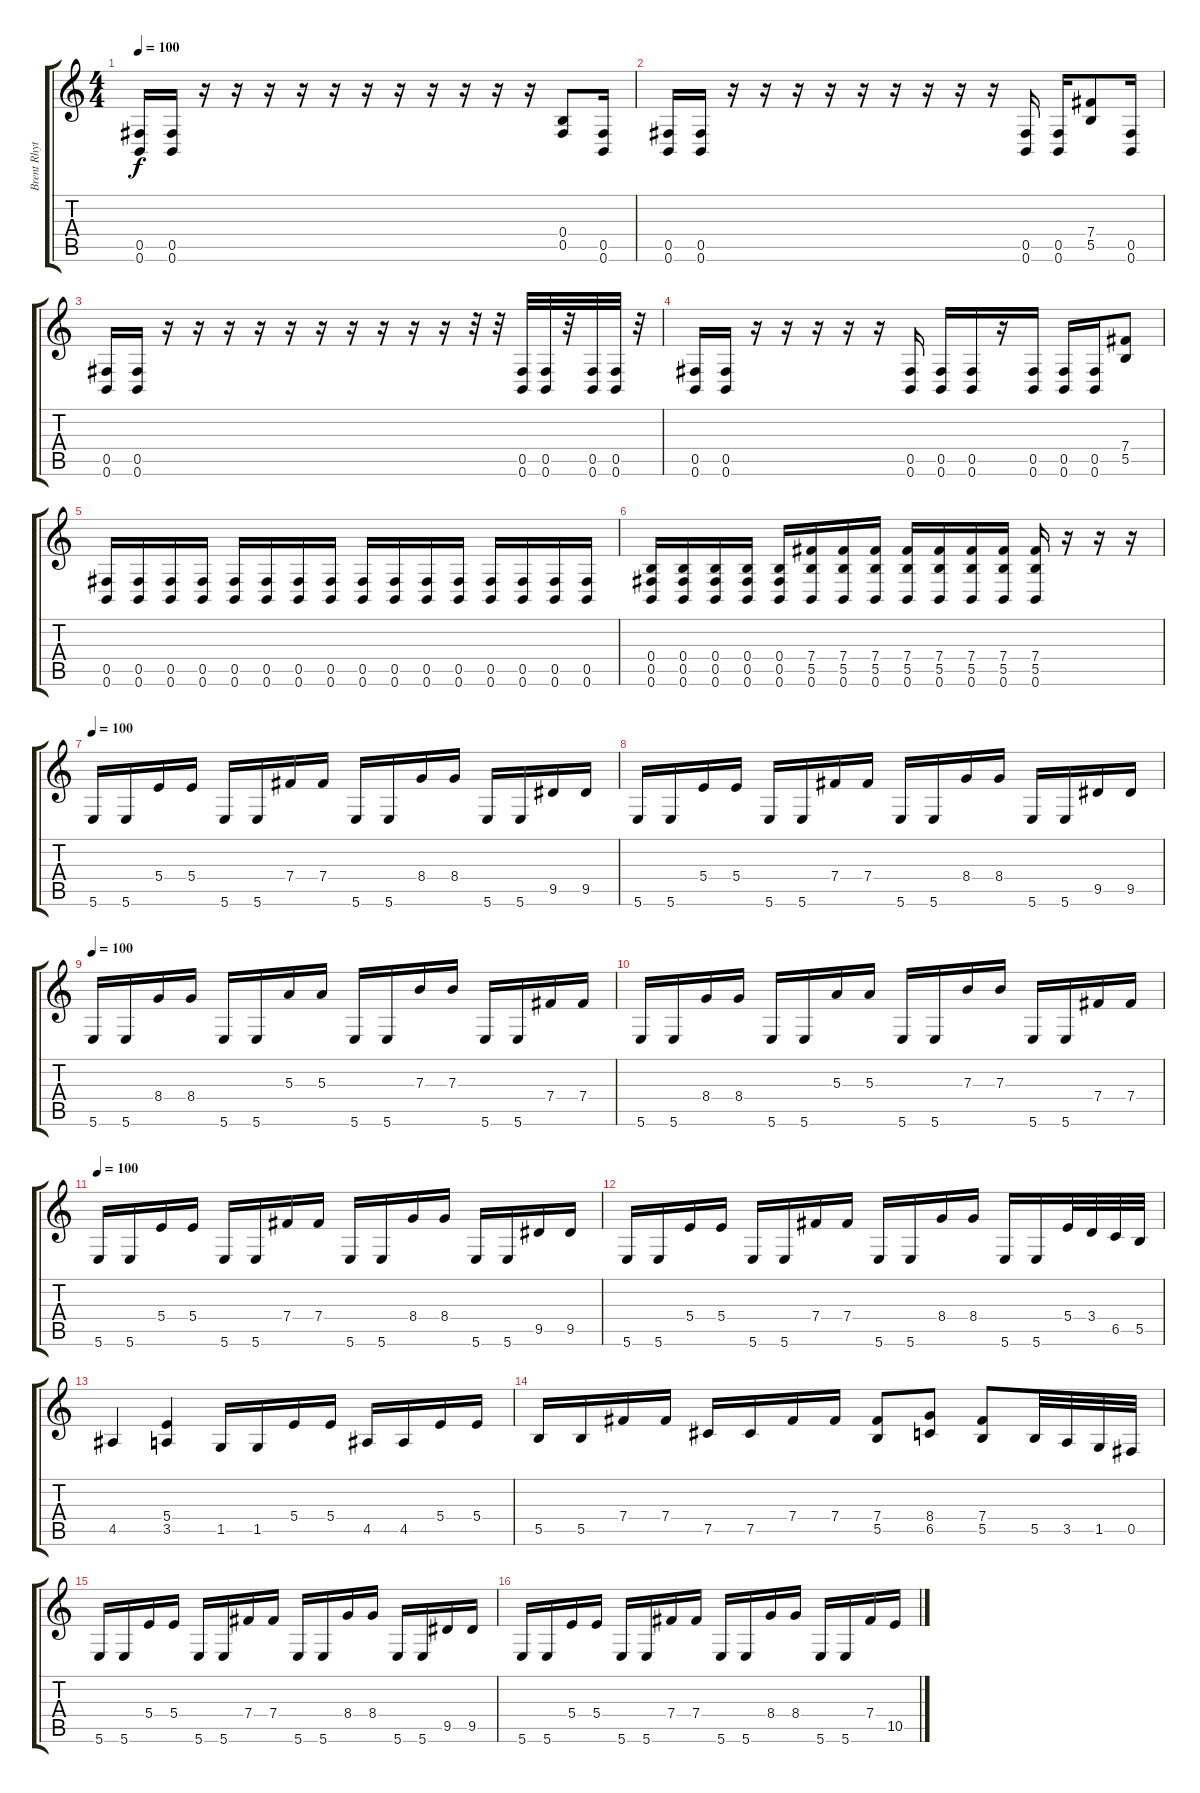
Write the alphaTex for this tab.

\track ("Brent Rhythm" "Brent Rhyt") {instrument overdrivenguitar}
\staff {score tabs}
\tuning (Db4 Ab3 E3 B2 Gb2 B1) {hide}
\ts (4 4)
\tempo 100
\clef g2
\ks c
(0.5 0.6).16{dy f} (0.5 0.6).16 r.16 r.16 r.16 r.16 r.16 r.16 r.16 r.16 r.16 r.16 r.16 (0.4 0.5).8 (0.5 0.6).16 |
(0.5 0.6).16 (0.5 0.6).16 r.16 r.16 r.16 r.16 r.16 r.16 r.16 r.16 r.16 (0.5 0.6).16 (0.5 0.6).16 (7.4 5.5).8 (0.5 0.6).16 |
(0.5 0.6).16 (0.5 0.6).16 r.16 r.16 r.16 r.16 r.16 r.16 r.16 r.16 r.16 r.16 r.32 r.32 (0.5 0.6).32 (0.5 0.6).32 r.32 (0.5 0.6).32 (0.5 0.6).32 r.32 |
(0.5 0.6).16 (0.5 0.6).16 r.16 r.16 r.16 r.16 r.16 (0.5 0.6).16 (0.5 0.6).16 (0.5 0.6).16 r.16 (0.5 0.6).16 (0.5 0.6).16 (0.5 0.6).16 (7.4 5.5).8 |
(0.5 0.6).16 (0.5 0.6).16 (0.5 0.6).16 (0.5 0.6).16 (0.5 0.6).16 (0.5 0.6).16 (0.5 0.6).16 (0.5 0.6).16 (0.5 0.6).16 (0.5 0.6).16 (0.5 0.6).16 (0.5 0.6).16 (0.5 0.6).16 (0.5 0.6).16 (0.5 0.6).16 (0.5 0.6).16 |
(0.4 0.5 0.6).16 (0.4 0.5 0.6).16 (0.4 0.5 0.6).16 (0.4 0.5 0.6).16 (0.4 0.5 0.6).16 (7.4 5.5 0.6).16 (7.4 5.5 0.6).16 (7.4 5.5 0.6).16 (7.4 5.5 0.6).16 (7.4 5.5 0.6).16 (7.4 5.5 0.6).16 (7.4 5.5 0.6).16 (7.4 5.5 0.6).16 r.16 r.16 r.16 |
\tempo 100
5.6.16 5.6.16 5.4.16 5.4.16 5.6.16 5.6.16 7.4.16 7.4.16 5.6.16 5.6.16 8.4.16 8.4.16 5.6.16 5.6.16 9.5.16 9.5.16 |
5.6.16 5.6.16 5.4.16 5.4.16 5.6.16 5.6.16 7.4.16 7.4.16 5.6.16 5.6.16 8.4.16 8.4.16 5.6.16 5.6.16 9.5.16 9.5.16 |
\tempo 100
5.6.16 5.6.16 8.4.16 8.4.16 5.6.16 5.6.16 5.3.16 5.3.16 5.6.16 5.6.16 7.3.16 7.3.16 5.6.16 5.6.16 7.4.16 7.4.16 |
5.6.16 5.6.16 8.4.16 8.4.16 5.6.16 5.6.16 5.3.16 5.3.16 5.6.16 5.6.16 7.3.16 7.3.16 5.6.16 5.6.16 7.4.16 7.4.16 |
\tempo 100
5.6.16 5.6.16 5.4.16 5.4.16 5.6.16 5.6.16 7.4.16 7.4.16 5.6.16 5.6.16 8.4.16 8.4.16 5.6.16 5.6.16 9.5.16 9.5.16 |
5.6.16 5.6.16 5.4.16 5.4.16 5.6.16 5.6.16 7.4.16 7.4.16 5.6.16 5.6.16 8.4.16 8.4.16 5.6.16 5.6.16 5.4.32 3.4.32 6.5.32 5.5.32 |
4.5.4 (5.4 3.5).4 1.5.16 1.5.16 5.4.16 5.4.16 4.5.16 4.5.16 5.4.16 5.4.16 |
5.5.16 5.5.16 7.4.16 7.4.16 7.5.16 7.5.16 7.4.16 7.4.16 (7.4 5.5).8 (8.4 6.5).8 (7.4 5.5).8 5.5.32 3.5.32 1.5.32 0.5.32 |
5.6.16 5.6.16 5.4.16 5.4.16 5.6.16 5.6.16 7.4.16 7.4.16 5.6.16 5.6.16 8.4.16 8.4.16 5.6.16 5.6.16 9.5.16 9.5.16 |
5.6.16 5.6.16 5.4.16 5.4.16 5.6.16 5.6.16 7.4.16 7.4.16 5.6.16 5.6.16 8.4.16 8.4.16 5.6.16 5.6.16 7.4.16 10.5.16
